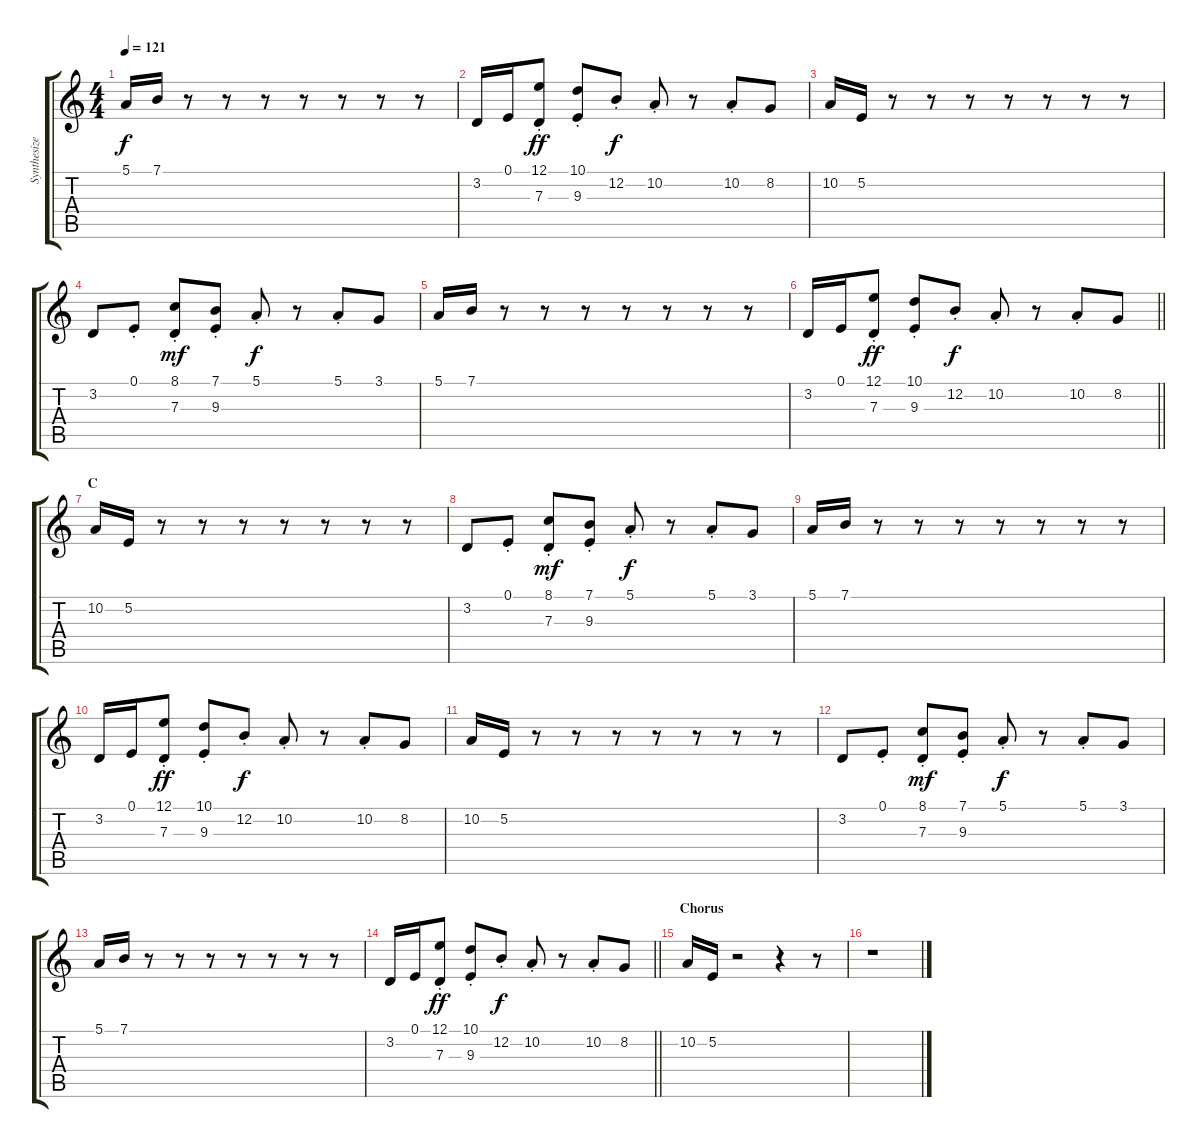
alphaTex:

\track ("Synthesizer (Delay #1)" "Synthesize") {instrument lead1square}
\staff {score tabs}
\tuning (E4 B3 G3 D3 A2 E2) {hide}
\ts (4 4)
\tempo 121
\clef g2
\ks c
5.1.16{dy f} 7.1.16 r.8 r.8 r.8 r.8 r.8 r.8 r.8 |
3.2.16 0.1.16 (12.1{st} 7.3{st}).8{dy ff} (10.1{st} 9.3{st}).8 12.2{st}.8{dy f} 10.2{st}.8 r.8 10.2{st}.8 8.2.8 |
10.2.16 5.2.16 r.8 r.8 r.8 r.8 r.8 r.8 r.8 |
3.2.8 0.1{st}.8 (8.1{st} 7.3{st}).8{dy mf} (7.1{st} 9.3{st}).8 5.1{st}.8{dy f} r.8 5.1{st}.8 3.1.8 |
5.1.16 7.1.16 r.8 r.8 r.8 r.8 r.8 r.8 r.8 |
\barLineRight lightlight
3.2.16 0.1.16 (12.1{st} 7.3{st}).8{dy ff} (10.1{st} 9.3{st}).8 12.2{st}.8{dy f} 10.2{st}.8 r.8 10.2{st}.8 8.2.8 |
\section ("" "C")
10.2.16 5.2.16 r.8 r.8 r.8 r.8 r.8 r.8 r.8 |
3.2.8 0.1{st}.8 (8.1{st} 7.3{st}).8{dy mf} (7.1{st} 9.3{st}).8 5.1{st}.8{dy f} r.8 5.1{st}.8 3.1.8 |
5.1.16 7.1.16 r.8 r.8 r.8 r.8 r.8 r.8 r.8 |
3.2.16 0.1.16 (12.1{st} 7.3{st}).8{dy ff} (10.1{st} 9.3{st}).8 12.2{st}.8{dy f} 10.2{st}.8 r.8 10.2{st}.8 8.2.8 |
10.2.16 5.2.16 r.8 r.8 r.8 r.8 r.8 r.8 r.8 |
3.2.8 0.1{st}.8 (8.1{st} 7.3{st}).8{dy mf} (7.1{st} 9.3{st}).8 5.1{st}.8{dy f} r.8 5.1{st}.8 3.1.8 |
5.1.16 7.1.16 r.8 r.8 r.8 r.8 r.8 r.8 r.8 |
\barLineRight lightlight
3.2.16 0.1.16 (12.1{st} 7.3{st}).8{dy ff} (10.1{st} 9.3{st}).8 12.2{st}.8{dy f} 10.2{st}.8 r.8 10.2{st}.8 8.2.8 |
\section ("" "Chorus")
10.2.16 5.2.16 r.2 r.4 r.8 |
r.1
